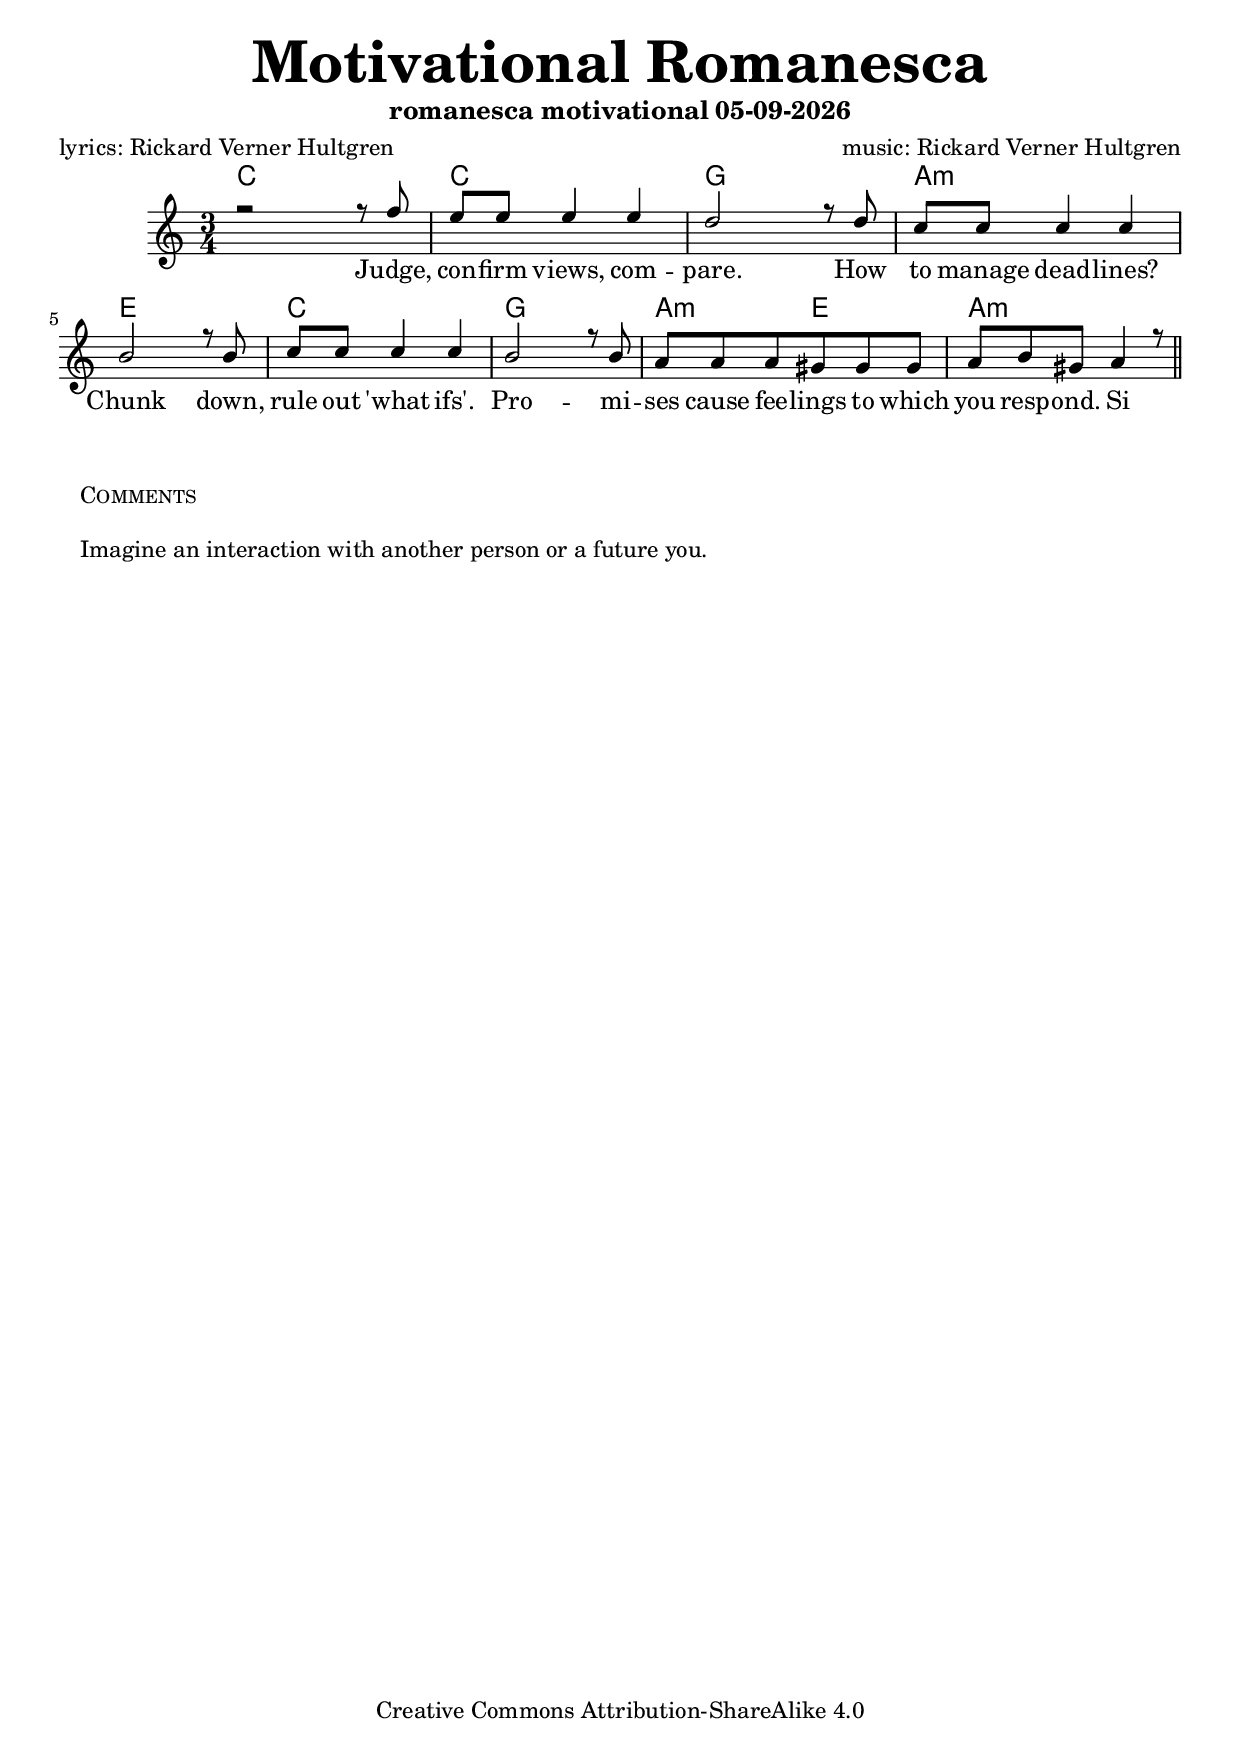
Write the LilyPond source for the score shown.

%%
%%Copyright 2018 Rickard Verner Hultgren
%%Redistribution and use in source and binary forms, with or without modification, are permitted provided that the following conditions are met:
%%1. Redistributions of source code must retain the above copyright notice, this list of conditions and the following disclaimer.
%%2. Redistributions in binary form must reproduce the above copyright notice, this list of conditions and the following disclaimer in the documentation and/or other materials provided with the distribution.
%%THIS SOFTWARE IS PROVIDED BY THE COPYRIGHT HOLDERS AND CONTRIBUTORS "AS IS" AND ANY EXPRESS OR IMPLIED WARRANTIES, INCLUDING, BUT NOT LIMITED TO, THE IMPLIED WARRANTIES OF MERCHANTABILITY AND FITNESS FOR A PARTICULAR PURPOSE ARE DISCLAIMED. IN NO EVENT SHALL THE COPYRIGHT HOLDER OR CONTRIBUTORS BE LIABLE FOR ANY DIRECT, INDIRECT, INCIDENTAL, SPECIAL, EXEMPLARY, OR CONSEQUENTIAL DAMAGES (INCLUDING, BUT NOT LIMITED TO, PROCUREMENT OF SUBSTITUTE GOODS OR SERVICES; LOSS OF USE, DATA, OR PROFITS; OR BUSINESS INTERRUPTION) HOWEVER CAUSED AND ON ANY THEORY OF LIABILITY, WHETHER IN CONTRACT, STRICT LIABILITY, OR TORT (INCLUDING NEGLIGENCE OR OTHERWISE) ARISING IN ANY WAY OUT OF THE USE OF THIS SOFTWARE, EVEN IF ADVISED OF THE POSSIBILITY OF SUCH DAMAGE.


\version "2.18.2"
 
%%\include "svenska.ly"
%%\include "english.ly"

swing = \mark \markup { 
  \line \general-align #Y #DOWN { 
  \score { \new Staff \with {
    fontSize = #-2
    \override StaffSymbol #'line-count = #0 
    \override VerticalAxisGroup #'Y-extent = #'(0 . 0)
  }
  \relative { 
    \stemUp 
    \override Score.SpacingSpanner 
      #'common-shortest-duration = #(ly:make-moment 3 16)
    \override Beam #'positions = #'(2.5 . 2.5)
  }}
  
  }
}

date = #(strftime "%d-%m-%Y" (localtime (current-time)))

italic = {
  \override Lyrics.LyricText.font-shape = #'italic
  
}

bold = {

  \override Lyrics.LyricText.font-series = #'bold
}

normal = {
  \revert Lyrics.LyricText.font-shape
  \revert Lyrics.LyricText.font-series
}


\header {
  title = \markup {  \fontsize #4"Motivational Romanesca"}
  subtitle = \markup {  "romanesca motivational" \date }
  poet = "lyrics: Rickard Verner Hultgren"
  composer = "music: Rickard Verner Hultgren"
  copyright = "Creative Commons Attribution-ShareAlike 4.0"
}

keyTime = { \key c \major \time 3/4 }
ManualOneVoiceOneMusic = \relative c' {

      
  		%r2 r4 r8 d'8
  		r2 r8 f'8
  		e8 e e4 e4  
  		d2 r8 d8
                c8 c8 c4 c
                b2 r8 b8
                %b2 r8 b8
		c8 c8 c4 c
		%b2.
		b2 r8 b8
		a8 a a gis gis gis
                a b gis a4 r8 ||

        	
		
}


ManualTwoTwoMusic = \relative c {
 <b d f g>1 <c d f a >1  <c e g>1 <b d f g>1 <c e g>1 <c e g>1 <c e g>1 <c e g>1 <c d f a>1 <c d f a>1 <c e g>1 <c e g>1 \bar ":|"
}



\layout {
  \context {
    \Score
    proportionalNotationDuration = #(ly:make-moment 1 4)
    
  }
}

\score {
  <<  % PianoStaff and Pedal Staff must be simultaneous
    \new PianoStaff <<
      \chords { c2. c2. g2. a2.:m e2. c2. g2. a4.:m e4. a2.:m}
      \new Staff = "ManualOne" <<
\textLengthOn
s1*6^\markup {  }
\keyTime  % set key and time signature
        \clef "treble"
        \new Voice {
          \swing
          \voiceOne
         
          \ManualOneVoiceOneMusic
          \bar "||"
        }
        \addlyrics {
        Judge, con -- firm views, com -- pare. How to manage dead -- lines? Chunk down, rule out 'what ifs'. Pro -- mi -- ses cause fee -- lings to which you resp -- ond.
        Si -- tu -- a -- tion of now. Con -- fir -- ma -- tion of views. How to make an imp -- act? Pro -- mi -- ses cause fee -- lings to which you resp -- ond.
        What I praise and blame, de -- ter -- mines the fair roles. See dares, mu -- tua -- lize, and re -- ass -- ay what to do first.
        [Name]'s role is to ---. The fair goal is to ---. Cre -- ate a win win game. Re -- ass -- ay what to do first.
        } 
      >>  % end ManualOne Staff context
      %%\new Staff = "ManualTwo" \with {

      
      %%} <<
      %%  \keyTime
      %%  \clef "bass"
      %%  \new Voice {
      %%    \ManualTwoTwoMusic
      %%   \bar "||"
      %%  }
       
      %%>>   % end ManualTwo Staff context
      
    >>
>>    
\layout {}
\midi {\tempo 4 = 90}
}
    
    




#(define-markup-list-command (paragraph layout props args) (markup-list?)
  (interpret-markup-list layout props
   (make-justified-lines-markup-list (cons (make-hspace-markup 2) args))))

\markuplist {
    \vspace #2
    \paragraph { \smallCaps{Comments}}
    \vspace #.75
    \paragraph {Imagine an interaction with another person or a future you.}
  }
